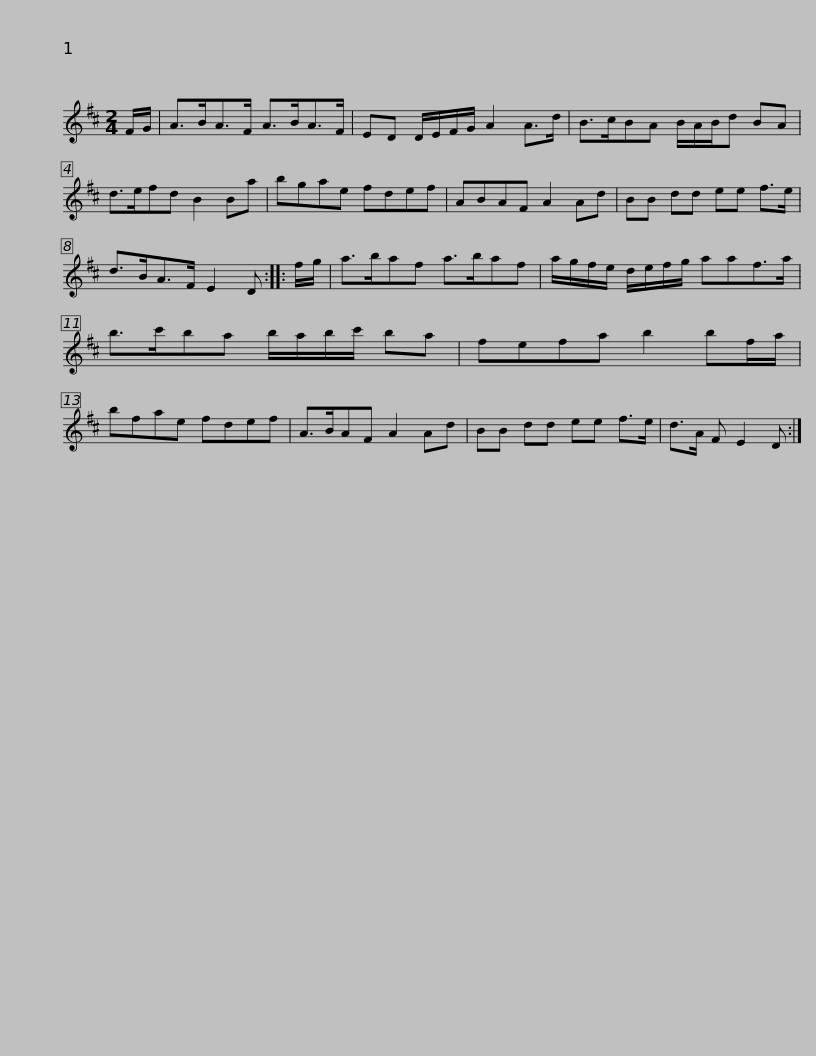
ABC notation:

X:1
L:1/8
M:2/4
I:linebreak $
K:D
V:1 treble
V:1
 F/G/ | A>BA>F A>BA>F | ED D/E/F/G/ A2 A>d | B>cBA B/A/B/d BA | d>efd B2 Ba |$ %5
 bgae fdef | ABAF A2 Ad | BB dd ee f>e | d>BA>F E2 D :: f/g/ | %10
 a>baf a>baf |$ a/g/f/e/ d/e/f/g/ aaf>a | b>c'ba b/a/b/c'/ ba | fefa b2 bf/a/ | bfae fdef |$ %15
 A>BAF A2 Ad | BB dd ee f>e | d>A F E2 D :| %18
